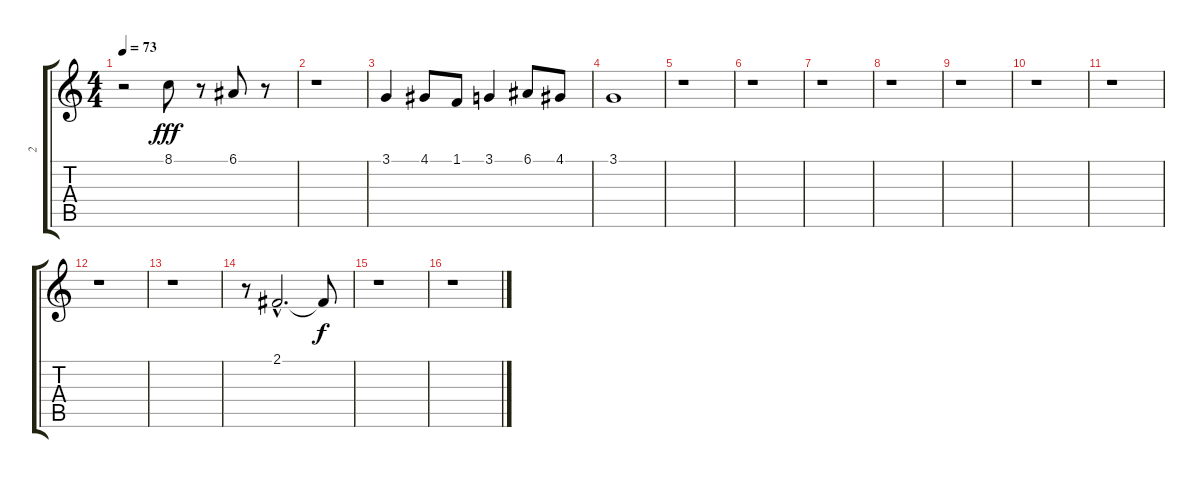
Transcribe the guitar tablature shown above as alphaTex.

\track ("2" "2") {instrument electricpiano1}
\staff {score tabs}
\tuning (E4 B3 G3 D3 A2 E2) {hide}
\ts (4 4)
\tempo 73
\clef g2
\ks c
r.2{dy fff instrument electricpiano1} 8.1.8 r.8 6.1.8 r.8 |
r.1 |
3.1.4 4.1.8 1.1.8 3.1.4 6.1.8 4.1.8 |
3.1.1 |
r.1 |
r.1 |
r.1 |
r.1 |
r.1 |
r.1 |
r.1 |
r.1 |
r.1 |
r.8 2.1{hac}.2{d} 2.1{t}.8{dy f} |
r.1 |
r.1
